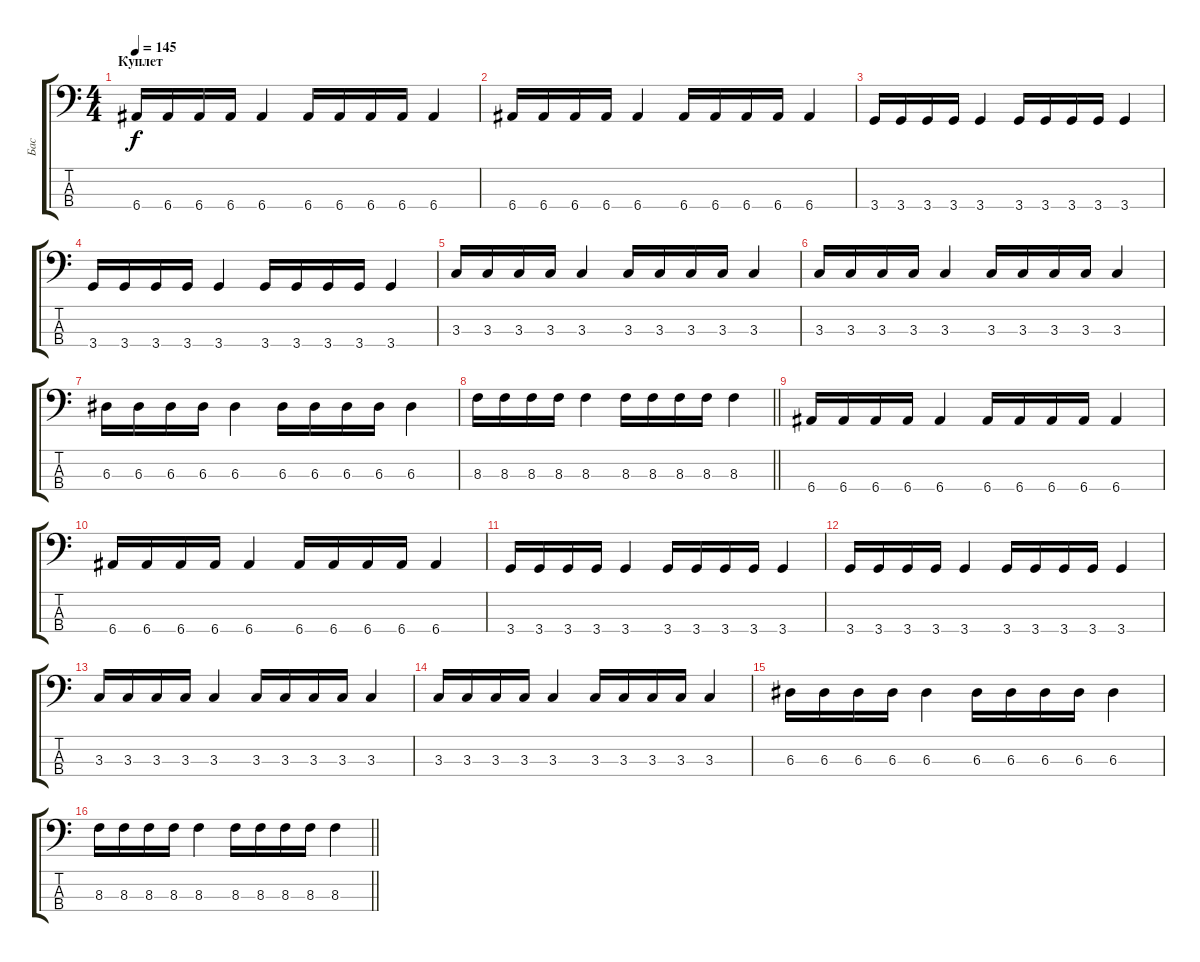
\track ("Бас" "Бас") {instrument electricbassfinger}
\staff {score tabs}
\tuning (G2 D2 A1 E1) {hide}
\ts (4 4)
\section ("" "Куплет")
\tempo 145
\clef f4
\ks c
6.4.16{dy f} 6.4.16 6.4.16 6.4.16 6.4.4 6.4.16 6.4.16 6.4.16 6.4.16 6.4.4 |
6.4.16 6.4.16 6.4.16 6.4.16 6.4.4 6.4.16 6.4.16 6.4.16 6.4.16 6.4.4 |
3.4.16 3.4.16 3.4.16 3.4.16 3.4.4 3.4.16 3.4.16 3.4.16 3.4.16 3.4.4 |
3.4.16 3.4.16 3.4.16 3.4.16 3.4.4 3.4.16 3.4.16 3.4.16 3.4.16 3.4.4 |
3.3.16 3.3.16 3.3.16 3.3.16 3.3.4 3.3.16 3.3.16 3.3.16 3.3.16 3.3.4 |
3.3.16 3.3.16 3.3.16 3.3.16 3.3.4 3.3.16 3.3.16 3.3.16 3.3.16 3.3.4 |
6.3.16 6.3.16 6.3.16 6.3.16 6.3.4 6.3.16 6.3.16 6.3.16 6.3.16 6.3.4 |
\barLineRight lightlight
8.3.16 8.3.16 8.3.16 8.3.16 8.3.4 8.3.16 8.3.16 8.3.16 8.3.16 8.3.4 |
6.4.16 6.4.16 6.4.16 6.4.16 6.4.4 6.4.16 6.4.16 6.4.16 6.4.16 6.4.4 |
6.4.16 6.4.16 6.4.16 6.4.16 6.4.4 6.4.16 6.4.16 6.4.16 6.4.16 6.4.4 |
3.4.16 3.4.16 3.4.16 3.4.16 3.4.4 3.4.16 3.4.16 3.4.16 3.4.16 3.4.4 |
3.4.16 3.4.16 3.4.16 3.4.16 3.4.4 3.4.16 3.4.16 3.4.16 3.4.16 3.4.4 |
3.3.16 3.3.16 3.3.16 3.3.16 3.3.4 3.3.16 3.3.16 3.3.16 3.3.16 3.3.4 |
3.3.16 3.3.16 3.3.16 3.3.16 3.3.4 3.3.16 3.3.16 3.3.16 3.3.16 3.3.4 |
6.3.16 6.3.16 6.3.16 6.3.16 6.3.4 6.3.16 6.3.16 6.3.16 6.3.16 6.3.4 |
\barLineRight lightlight
8.3.16 8.3.16 8.3.16 8.3.16 8.3.4 8.3.16 8.3.16 8.3.16 8.3.16 8.3.4
